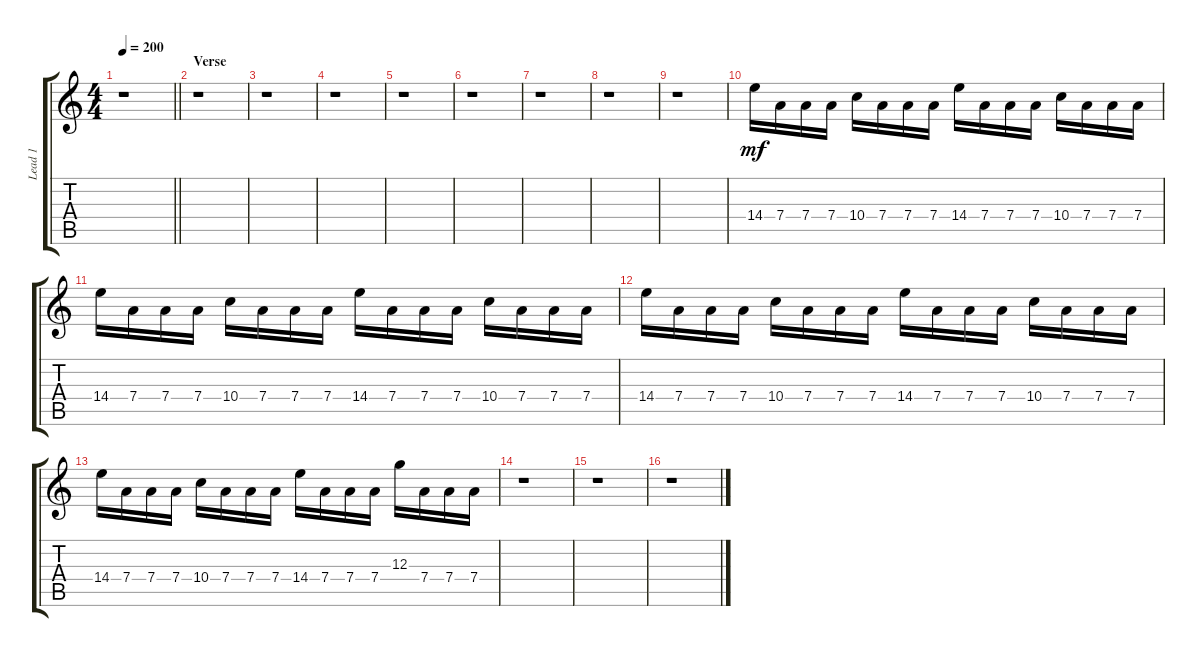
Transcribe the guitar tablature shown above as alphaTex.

\track ("Lead 1" "Lead 1") {instrument overdrivenguitar}
\staff {score tabs}
\tuning (E4 B3 G3 D3 A2 E2) {hide}
\ts (4 4)
\tempo 200
\clef g2
\barLineRight lightlight
\ks c
r.1{dy f} |
\section ("" "Verse")
r.1 |
r.1 |
r.1 |
r.1 |
r.1 |
r.1 |
r.1 |
r.1 |
14.4.16{dy mf} 7.4.16 7.4.16 7.4.16 10.4.16 7.4.16 7.4.16 7.4.16 14.4.16 7.4.16 7.4.16 7.4.16 10.4.16 7.4.16 7.4.16 7.4.16 |
14.4.16 7.4.16 7.4.16 7.4.16 10.4.16 7.4.16 7.4.16 7.4.16 14.4.16 7.4.16 7.4.16 7.4.16 10.4.16 7.4.16 7.4.16 7.4.16 |
14.4.16 7.4.16 7.4.16 7.4.16 10.4.16 7.4.16 7.4.16 7.4.16 14.4.16 7.4.16 7.4.16 7.4.16 10.4.16 7.4.16 7.4.16 7.4.16 |
14.4.16 7.4.16 7.4.16 7.4.16 10.4.16 7.4.16 7.4.16 7.4.16 14.4.16 7.4.16 7.4.16 7.4.16 12.3.16 7.4.16 7.4.16 7.4.16 |
r.1 |
r.1 |
r.1
